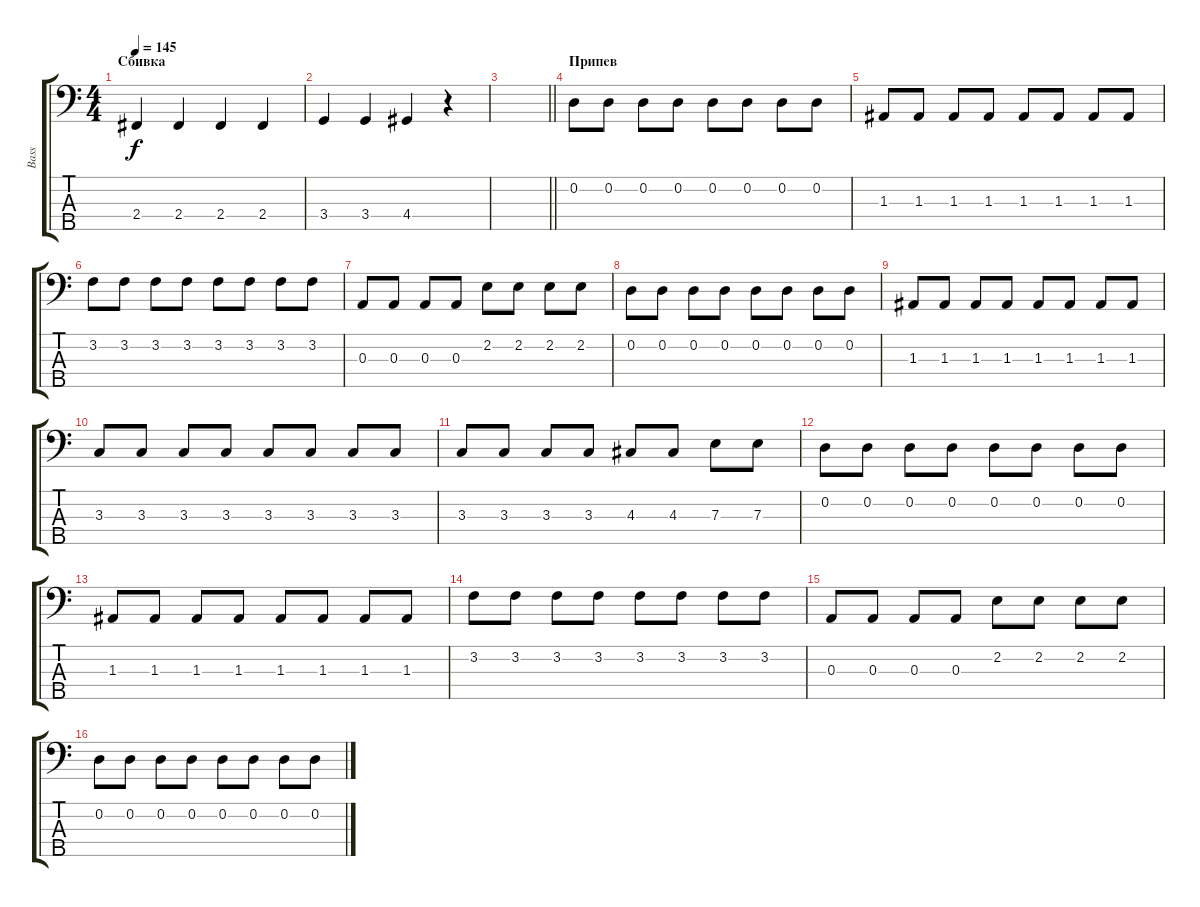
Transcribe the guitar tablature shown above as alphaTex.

\track ("Bass" "Bass") {instrument slapbass2}
\staff {score tabs}
\tuning (G2 D2 A1 E1 B0) {hide}
\ts (4 4)
\section ("" "Сбивка")
\tempo 145
\clef f4
\ks c
2.4.4{dy f} 2.4.4 2.4.4 2.4.4 |
3.4.4 3.4.4 4.4.4 r.4 |
\barLineRight lightlight
|
\section ("" "Припев")
0.2.8 0.2.8 0.2.8 0.2.8 0.2.8 0.2.8 0.2.8 0.2.8 |
1.3.8 1.3.8 1.3.8 1.3.8 1.3.8 1.3.8 1.3.8 1.3.8 |
3.2.8 3.2.8 3.2.8 3.2.8 3.2.8 3.2.8 3.2.8 3.2.8 |
0.3.8 0.3.8 0.3.8 0.3.8 2.2.8 2.2.8 2.2.8 2.2.8 |
0.2.8 0.2.8 0.2.8 0.2.8 0.2.8 0.2.8 0.2.8 0.2.8 |
1.3.8 1.3.8 1.3.8 1.3.8 1.3.8 1.3.8 1.3.8 1.3.8 |
3.3.8 3.3.8 3.3.8 3.3.8 3.3.8 3.3.8 3.3.8 3.3.8 |
3.3.8 3.3.8 3.3.8 3.3.8 4.3.8 4.3.8 7.3.8 7.3.8 |
0.2.8 0.2.8 0.2.8 0.2.8 0.2.8 0.2.8 0.2.8 0.2.8 |
1.3.8 1.3.8 1.3.8 1.3.8 1.3.8 1.3.8 1.3.8 1.3.8 |
3.2.8 3.2.8 3.2.8 3.2.8 3.2.8 3.2.8 3.2.8 3.2.8 |
0.3.8 0.3.8 0.3.8 0.3.8 2.2.8 2.2.8 2.2.8 2.2.8 |
0.2.8 0.2.8 0.2.8 0.2.8 0.2.8 0.2.8 0.2.8 0.2.8
